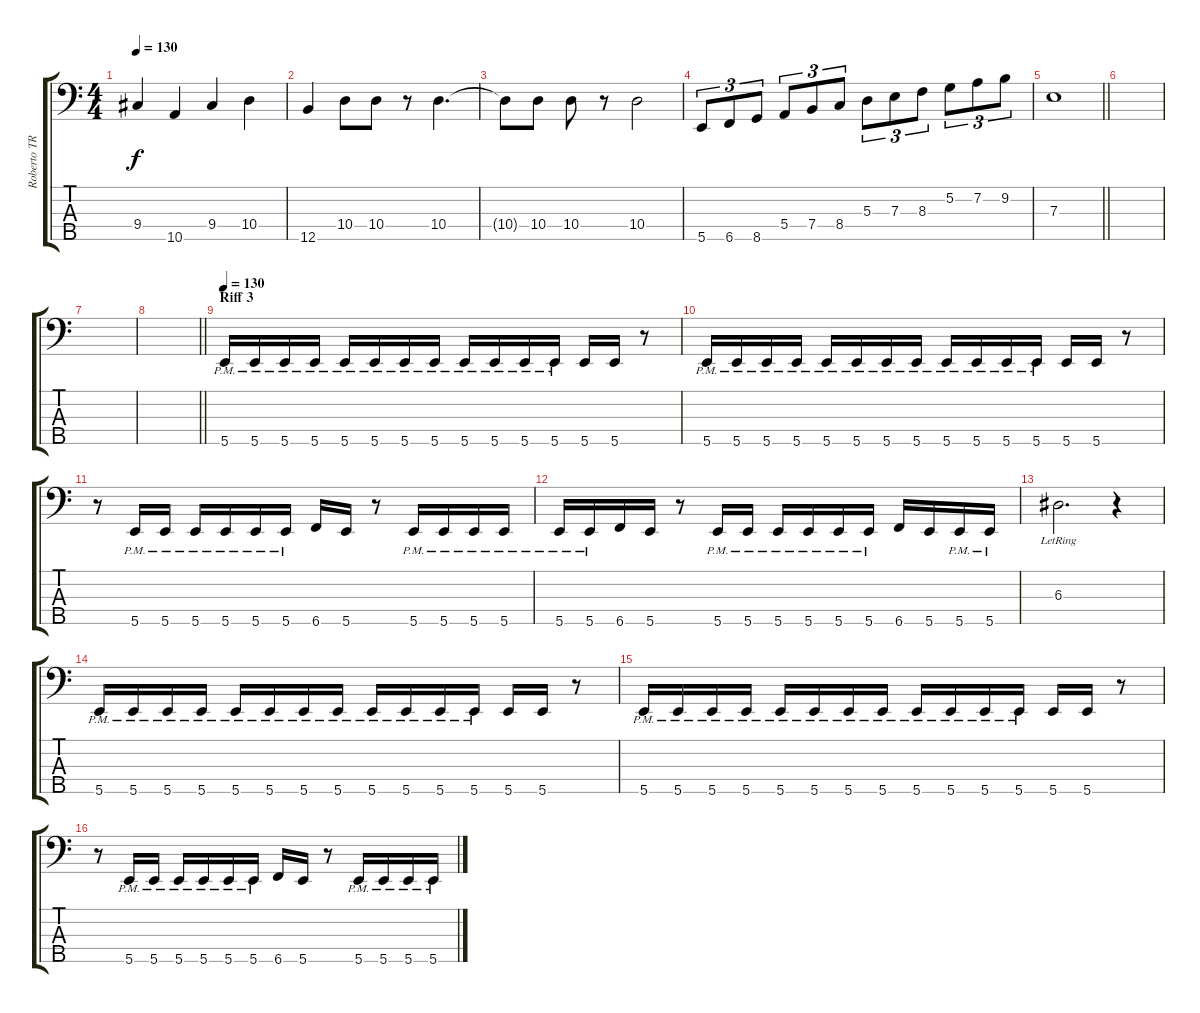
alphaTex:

\track ("Roberto TRUJILLO" "Roberto TR") {instrument electricbassfinger}
\staff {score tabs}
\tuning (G2 D2 A1 E1 B0) {hide}
\ts (4 4)
\tempo 130
\clef f4
\ks c
9.4.4{dy f} 10.5.4 9.4.4 10.4.4 |
12.5.4 10.4.8 10.4.8 r.8 10.4.4{d} |
10.4{t}.8 10.4.8 10.4.8 r.8 10.4.2 |
5.5.8{tu (3 2)} 6.5.8{tu (3 2)} 8.5.8{tu (3 2)} 5.4.8{tu (3 2)} 7.4.8{tu (3 2)} 8.4.8{tu (3 2)} 5.3.8{tu (3 2)} 7.3.8{tu (3 2)} 8.3.8{tu (3 2)} 5.2.8{tu (3 2)} 7.2.8{tu (3 2)} 9.2.8{tu (3 2)} |
\barLineRight lightlight
7.3.1 |
|
|
\barLineRight lightlight
|
\section ("" "Riff 3")
\tempo 130
5.5{pm}.16 5.5{pm}.16 5.5{pm}.16 5.5{pm}.16 5.5{pm}.16 5.5{pm}.16 5.5{pm}.16 5.5{pm}.16 5.5{pm}.16 5.5{pm}.16 5.5{pm}.16 5.5{pm}.16 5.5.16 5.5.16 r.8 |
5.5{pm}.16 5.5{pm}.16 5.5{pm}.16 5.5{pm}.16 5.5{pm}.16 5.5{pm}.16 5.5{pm}.16 5.5{pm}.16 5.5{pm}.16 5.5{pm}.16 5.5{pm}.16 5.5{pm}.16 5.5.16 5.5.16 r.8 |
r.8 5.5{pm}.16 5.5{pm}.16 5.5{pm}.16 5.5{pm}.16 5.5{pm}.16 5.5{pm}.16 6.5.16 5.5.16 r.8 5.5{pm}.16 5.5{pm}.16 5.5{pm}.16 5.5{pm}.16 |
5.5{pm}.16 5.5{pm}.16 6.5.16 5.5.16 r.8 5.5{pm}.16 5.5{pm}.16 5.5{pm}.16 5.5{pm}.16 5.5{pm}.16 5.5{pm}.16 6.5.16 5.5.16 5.5{pm}.16 5.5{pm}.16 |
6.3{lr}.2{d} r.4 |
5.5{pm}.16 5.5{pm}.16 5.5{pm}.16 5.5{pm}.16 5.5{pm}.16 5.5{pm}.16 5.5{pm}.16 5.5{pm}.16 5.5{pm}.16 5.5{pm}.16 5.5{pm}.16 5.5{pm}.16 5.5.16 5.5.16 r.8 |
5.5{pm}.16 5.5{pm}.16 5.5{pm}.16 5.5{pm}.16 5.5{pm}.16 5.5{pm}.16 5.5{pm}.16 5.5{pm}.16 5.5{pm}.16 5.5{pm}.16 5.5{pm}.16 5.5{pm}.16 5.5.16 5.5.16 r.8 |
r.8 5.5{pm}.16 5.5{pm}.16 5.5{pm}.16 5.5{pm}.16 5.5{pm}.16 5.5{pm}.16 6.5.16 5.5.16 r.8 5.5{pm}.16 5.5{pm}.16 5.5{pm}.16 5.5{pm}.16
